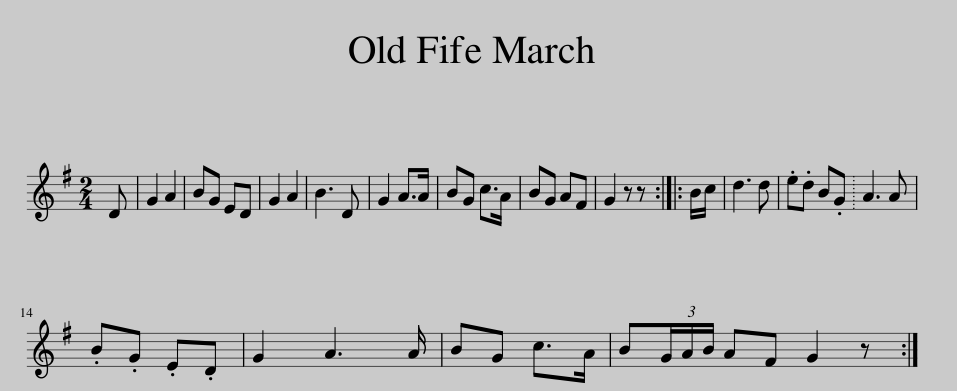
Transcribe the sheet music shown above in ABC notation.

X:1
L:1/8
M:2/4
I:linebreak $
K:G
V:1 treble
V:1
 D | G2 A2 | BG ED | G2 A2 | B3 D | %5
 G2 A>A | BG c>A | BG AF | G2 z z :: B/c/ | %10
 d3 d | .e.d B.G | A3 A |$ .B.G .E.D | G2 A3 A/ | %15
 BG c>A | B(3G/A/B/ AF G2 z :| %17
